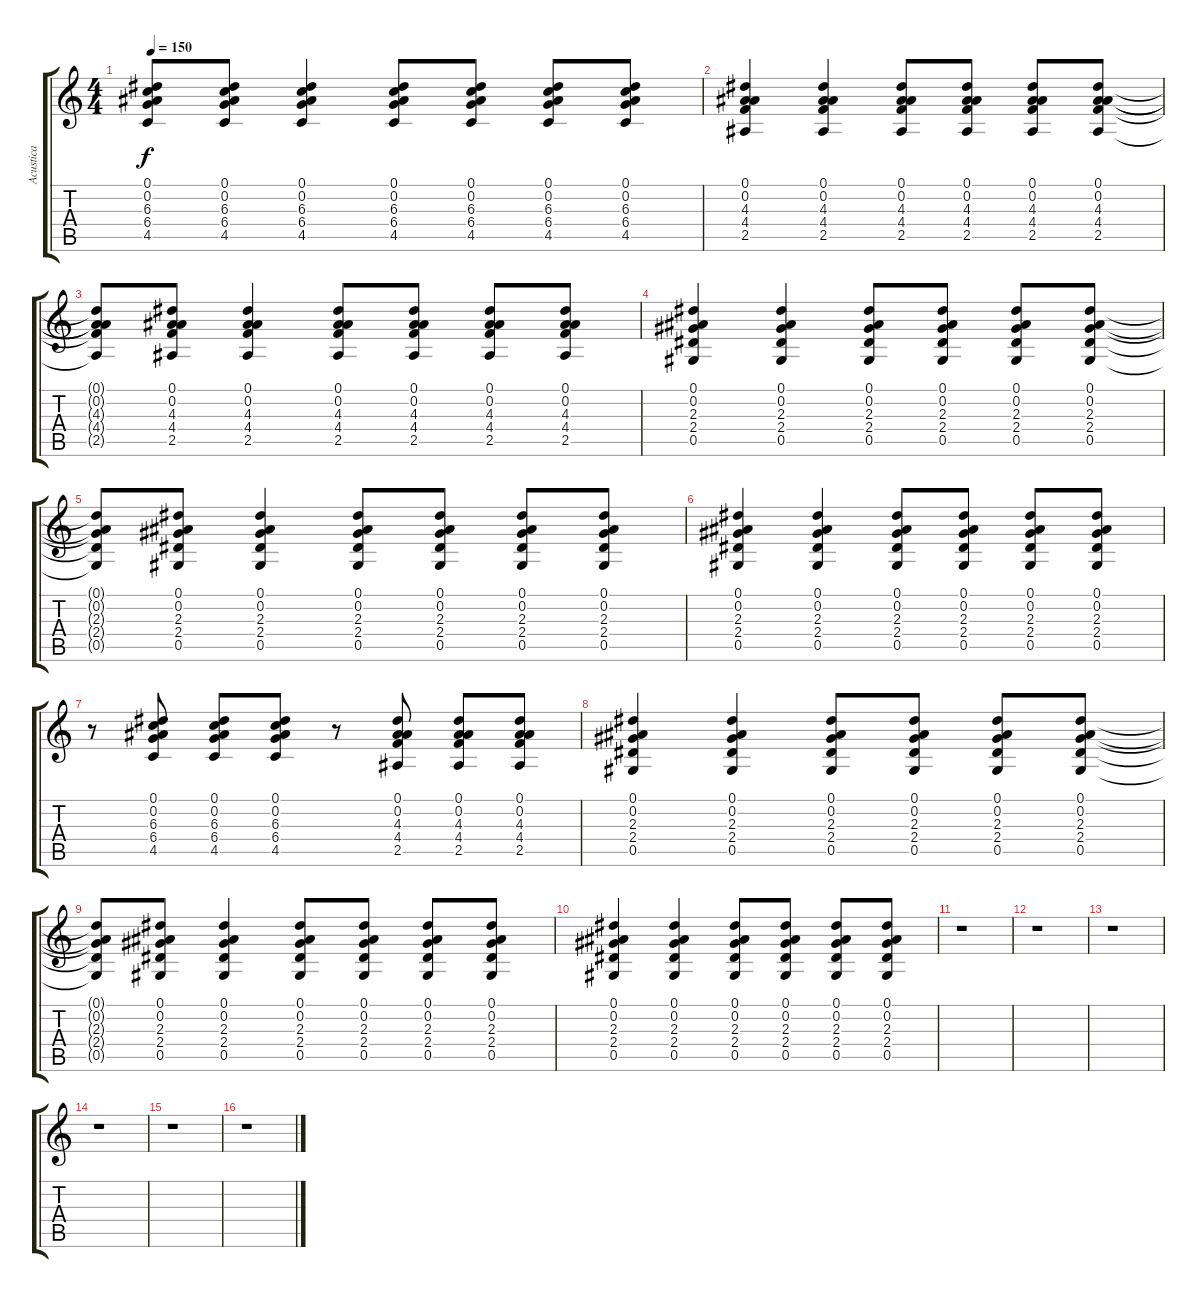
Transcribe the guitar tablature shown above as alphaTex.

\track ("Acustica" "Acustica") {instrument acousticguitarnylon}
\staff {score tabs}
\tuning (Eb4 Bb3 Gb3 Db3 Ab2 Eb2) {hide}
\ts (4 4)
\tempo 150
\clef g2
\ks c
(0.1{t} 0.2{t} 6.3{t} 6.4{t} 4.5{t}).8{dy f} (0.1 0.2 6.3 6.4 4.5).8 (0.1 0.2 6.3 6.4 4.5).4 (0.1 0.2 6.3 6.4 4.5).8 (0.1 0.2 6.3 6.4 4.5).8 (0.1 0.2 6.3 6.4 4.5).8 (0.1 0.2 6.3 6.4 4.5).8 |
(0.1 0.2 4.3 4.4 2.5).4 (0.1 0.2 4.3 4.4 2.5).4 (0.1 0.2 4.3 4.4 2.5).8 (0.1 0.2 4.3 4.4 2.5).8 (0.1 0.2 4.3 4.4 2.5).8 (0.1 0.2 4.3 4.4 2.5).8 |
(0.1{t} 0.2{t} 4.3{t} 4.4{t} 2.5{t}).8 (0.1 0.2 4.3 4.4 2.5).8 (0.1 0.2 4.3 4.4 2.5).4 (0.1 0.2 4.3 4.4 2.5).8 (0.1 0.2 4.3 4.4 2.5).8 (0.1 0.2 4.3 4.4 2.5).8 (0.1 0.2 4.3 4.4 2.5).8 |
(0.1 0.2 2.3 2.4 0.5).4 (0.1 0.2 2.3 2.4 0.5).4 (0.1 0.2 2.3 2.4 0.5).8 (0.1 0.2 2.3 2.4 0.5).8 (0.1 0.2 2.3 2.4 0.5).8 (0.1 0.2 2.3 2.4 0.5).8 |
(0.1{t} 0.2{t} 2.3{t} 2.4{t} 0.5{t}).8 (0.1 0.2 2.3 2.4 0.5).8 (0.1 0.2 2.3 2.4 0.5).4 (0.1 0.2 2.3 2.4 0.5).8 (0.1 0.2 2.3 2.4 0.5).8 (0.1 0.2 2.3 2.4 0.5).8 (0.1 0.2 2.3 2.4 0.5).8 |
(0.1 0.2 2.3 2.4 0.5).4 (0.1 0.2 2.3 2.4 0.5).4 (0.1 0.2 2.3 2.4 0.5).8 (0.1 0.2 2.3 2.4 0.5).8 (0.1 0.2 2.3 2.4 0.5).8 (0.1 0.2 2.3 2.4 0.5).8 |
r.8 (0.1 0.2 6.3 6.4 4.5).8 (0.1 0.2 6.3 6.4 4.5).8 (0.1 0.2 6.3 6.4 4.5).8 r.8 (0.1 0.2 4.3 4.4 2.5).8 (0.1 0.2 4.3 4.4 2.5).8 (0.1 0.2 4.3 4.4 2.5).8 |
(0.1 0.2 2.3 2.4 0.5).4 (0.1 0.2 2.3 2.4 0.5).4 (0.1 0.2 2.3 2.4 0.5).8 (0.1 0.2 2.3 2.4 0.5).8 (0.1 0.2 2.3 2.4 0.5).8 (0.1 0.2 2.3 2.4 0.5).8 |
(0.1{t} 0.2{t} 2.3{t} 2.4{t} 0.5{t}).8 (0.1 0.2 2.3 2.4 0.5).8 (0.1 0.2 2.3 2.4 0.5).4 (0.1 0.2 2.3 2.4 0.5).8 (0.1 0.2 2.3 2.4 0.5).8 (0.1 0.2 2.3 2.4 0.5).8 (0.1 0.2 2.3 2.4 0.5).8 |
(0.1 0.2 2.3 2.4 0.5).4 (0.1 0.2 2.3 2.4 0.5).4 (0.1 0.2 2.3 2.4 0.5).8 (0.1 0.2 2.3 2.4 0.5).8 (0.1 0.2 2.3 2.4 0.5).8 (0.1 0.2 2.3 2.4 0.5).8 |
r.1 |
r.1 |
r.1 |
r.1 |
r.1 |
r.1
